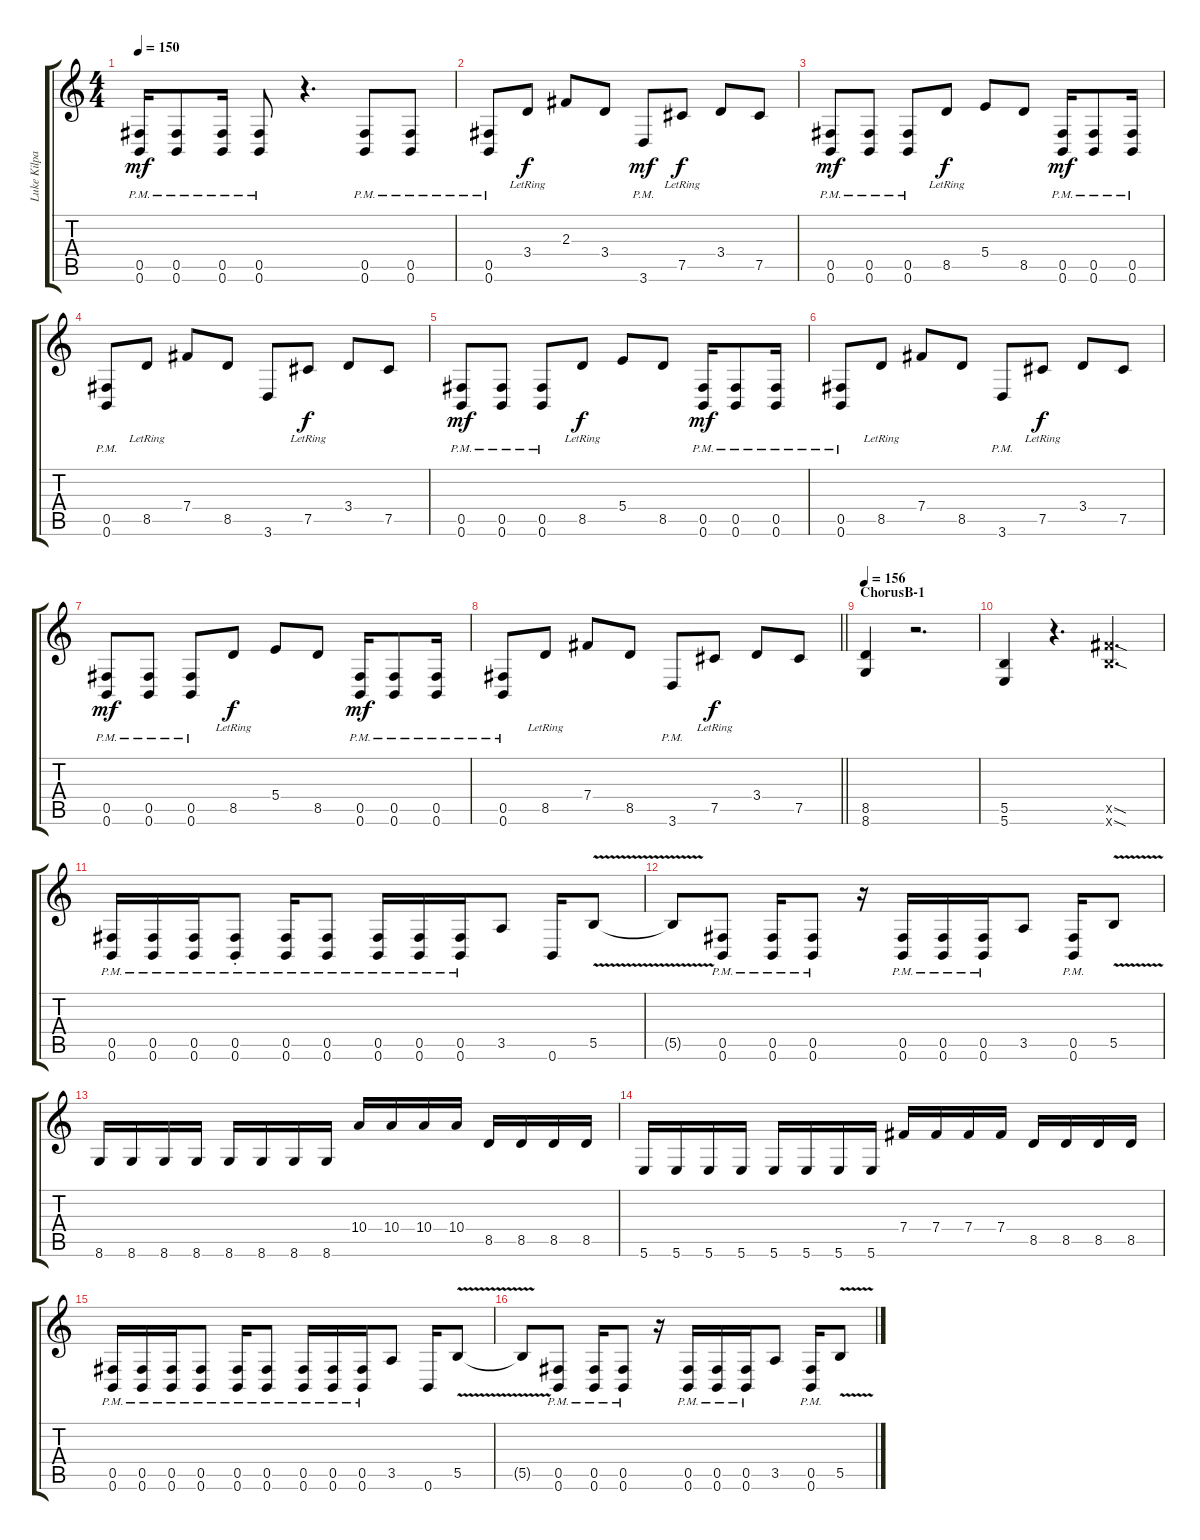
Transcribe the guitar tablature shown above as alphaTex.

\track ("Luke Kilpatrick" "Luke Kilpa") {instrument distortionguitar}
\staff {score tabs}
\tuning (Db4 Ab3 E3 B2 Gb2 B1) {hide}
\ts (4 4)
\tempo 150
\clef g2
\ks c
(0.5{pm} 0.6{pm}).16{dy mf} (0.5{pm} 0.6{pm}).8 (0.5{pm} 0.6{pm}).16 (0.5{pm} 0.6{pm}).8 r.4{d} (0.5{pm} 0.6{pm}).8 (0.5{pm} 0.6{pm}).8 |
(0.5{pm} 0.6{pm}).8 3.4{lr}.8{dy f} 2.3.8 3.4.8 3.6{pm}.8{dy mf} 7.5{lr}.8{dy f} 3.4.8 7.5.8 |
(0.5{pm} 0.6{pm}).8{dy mf} (0.5{pm} 0.6{pm}).8 (0.5{pm} 0.6{pm}).8 8.5{lr}.8{dy f} 5.4.8 8.5.8 (0.5{pm} 0.6{pm}).16{dy mf} (0.5{pm} 0.6{pm}).8 (0.5{pm} 0.6{pm}).16 |
(0.5{pm} 0.6{pm}).8 8.5{lr}.8 7.4.8 8.5.8 3.6.8 7.5{lr}.8{dy f} 3.4.8 7.5.8 |
(0.5{pm} 0.6{pm}).8{dy mf} (0.5{pm} 0.6{pm}).8 (0.5{pm} 0.6{pm}).8 8.5{lr}.8{dy f} 5.4.8 8.5.8 (0.5{pm} 0.6{pm}).16{dy mf} (0.5{pm} 0.6{pm}).8 (0.5{pm} 0.6{pm}).16 |
(0.5{pm} 0.6{pm}).8 8.5{lr}.8 7.4.8 8.5.8 3.6{pm}.8 7.5{lr}.8{dy f} 3.4.8 7.5.8 |
(0.5{pm} 0.6{pm}).8{dy mf} (0.5{pm} 0.6{pm}).8 (0.5{pm} 0.6{pm}).8 8.5{lr}.8{dy f} 5.4.8 8.5.8 (0.5{pm} 0.6{pm}).16{dy mf} (0.5{pm} 0.6{pm}).8 (0.5{pm} 0.6{pm}).16 |
\barLineRight lightlight
(0.5{pm} 0.6{pm}).8 8.5{lr}.8 7.4.8 8.5.8 3.6{pm}.8 7.5{lr}.8{dy f} 3.4.8 7.5.8 |
\section ("" "ChorusB-1")
\tempo 156
(8.5 8.6).4 r.2{d} |
(5.5 5.6).4 r.4{d} (12.5{sod x} 12.6{sod x}).4{d} |
(0.5{pm} 0.6{pm}).16 (0.5{pm} 0.6{pm}).16 (0.5{pm} 0.6{pm}).16 (0.5{pm} 0.6{pm st}).8 (0.5{pm} 0.6{pm}).16 (0.5{pm} 0.6{pm}).8 (0.5{pm} 0.6{pm}).16 (0.5{pm} 0.6{pm}).16 (0.5{pm} 0.6{pm}).16 3.5.8 0.6.16 5.5{v}.8 |
5.5{t}.8 (0.5{pm} 0.6{pm}).8 (0.5{pm} 0.6{pm}).16 (0.5{pm} 0.6{pm}).8 r.16 (0.5{pm} 0.6{pm}).16 (0.5{pm} 0.6{pm}).16 (0.5{pm} 0.6{pm}).16 3.5.8 (0.5{pm} 0.6{pm}).16 5.5{v}.8 |
8.6.16 8.6.16 8.6.16 8.6.16 8.6.16 8.6.16 8.6.16 8.6.16 10.4.16 10.4.16 10.4.16 10.4.16 8.5.16 8.5.16 8.5.16 8.5.16 |
5.6.16 5.6.16 5.6.16 5.6.16 5.6.16 5.6.16 5.6.16 5.6.16 7.4.16 7.4.16 7.4.16 7.4.16 8.5.16 8.5.16 8.5.16 8.5.16 |
(0.5{pm} 0.6{pm}).16 (0.5{pm} 0.6{pm}).16 (0.5{pm} 0.6{pm}).16 (0.5{pm} 0.6{pm}).8 (0.5{pm} 0.6{pm}).16 (0.5{pm} 0.6{pm}).8 (0.5{pm} 0.6{pm}).16 (0.5{pm} 0.6{pm}).16 (0.5{pm} 0.6{pm}).16 3.5.8 0.6.16 5.5{v}.8 |
5.5{t}.8 (0.5{pm} 0.6{pm}).8 (0.5{pm} 0.6{pm}).16 (0.5{pm} 0.6{pm}).8 r.16 (0.5{pm} 0.6{pm}).16 (0.5{pm} 0.6{pm}).16 (0.5{pm} 0.6{pm}).16 3.5.8 (0.5{pm} 0.6{pm}).16 5.5{v}.8
